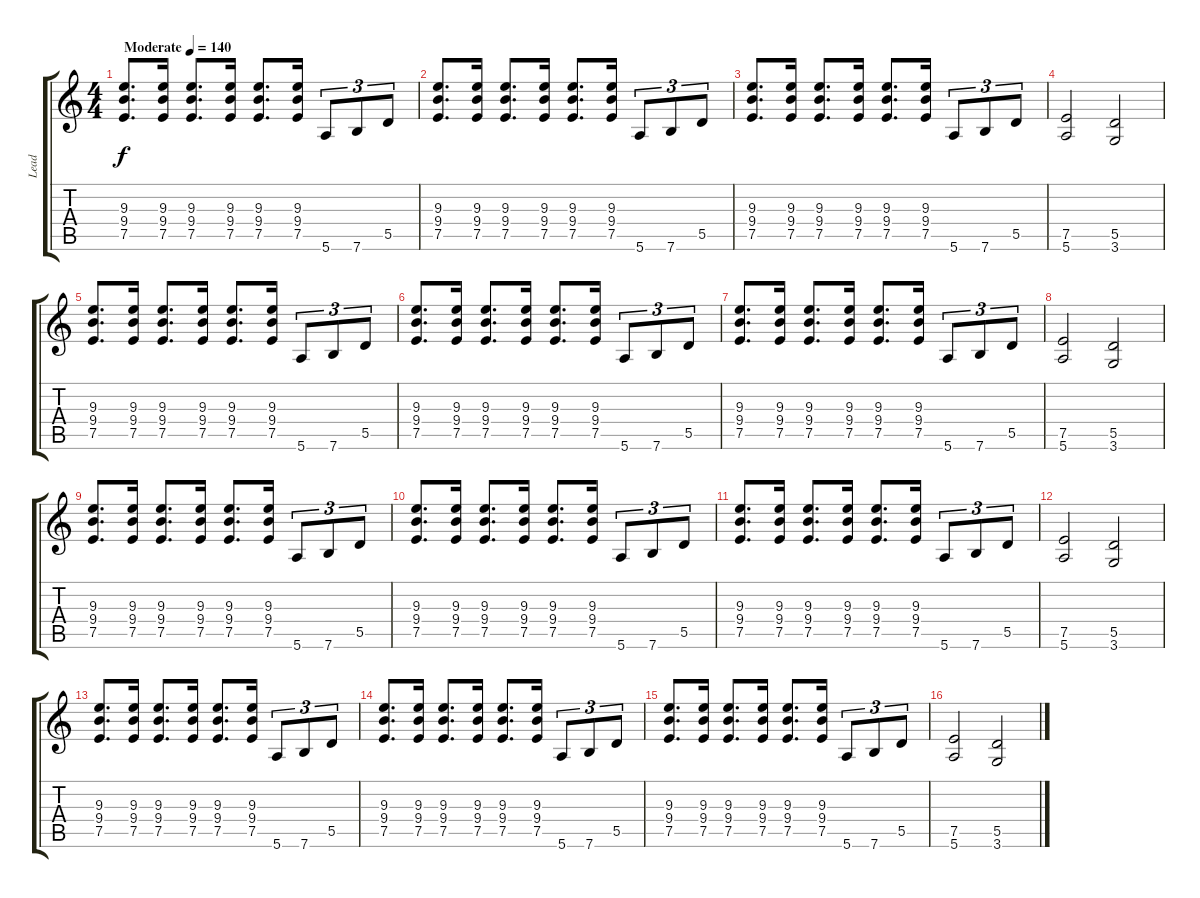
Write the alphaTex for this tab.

\track ("Lead" "Lead") {instrument overdrivenguitar}
\staff {score tabs}
\tuning (E4 B3 G3 D3 A2 E2) {hide}
\ts (4 4)
\tempo (140 "Moderate")
\clef g2
\ks c
(9.3 9.4 7.5).8{d dy f instrument overdrivenguitar} (9.3 9.4 7.5).16 (9.3 9.4 7.5).8{d} (9.3 9.4 7.5).16 (9.3 9.4 7.5).8{d} (9.3 9.4 7.5).16 5.6.8{tu (3 2)} 7.6.8{tu (3 2)} 5.5.8{tu (3 2)} |
(9.3 9.4 7.5).8{d} (9.3 9.4 7.5).16 (9.3 9.4 7.5).8{d} (9.3 9.4 7.5).16 (9.3 9.4 7.5).8{d} (9.3 9.4 7.5).16 5.6.8{tu (3 2)} 7.6.8{tu (3 2)} 5.5.8{tu (3 2)} |
(9.3 9.4 7.5).8{d} (9.3 9.4 7.5).16 (9.3 9.4 7.5).8{d} (9.3 9.4 7.5).16 (9.3 9.4 7.5).8{d} (9.3 9.4 7.5).16 5.6.8{tu (3 2)} 7.6.8{tu (3 2)} 5.5.8{tu (3 2)} |
(7.5 5.6).2 (5.5 3.6).2 |
(9.3 9.4 7.5).8{d} (9.3 9.4 7.5).16 (9.3 9.4 7.5).8{d} (9.3 9.4 7.5).16 (9.3 9.4 7.5).8{d} (9.3 9.4 7.5).16 5.6.8{tu (3 2)} 7.6.8{tu (3 2)} 5.5.8{tu (3 2)} |
(9.3 9.4 7.5).8{d} (9.3 9.4 7.5).16 (9.3 9.4 7.5).8{d} (9.3 9.4 7.5).16 (9.3 9.4 7.5).8{d} (9.3 9.4 7.5).16 5.6.8{tu (3 2)} 7.6.8{tu (3 2)} 5.5.8{tu (3 2)} |
(9.3 9.4 7.5).8{d} (9.3 9.4 7.5).16 (9.3 9.4 7.5).8{d} (9.3 9.4 7.5).16 (9.3 9.4 7.5).8{d} (9.3 9.4 7.5).16 5.6.8{tu (3 2)} 7.6.8{tu (3 2)} 5.5.8{tu (3 2)} |
(7.5 5.6).2 (5.5 3.6).2 |
(9.3 9.4 7.5).8{d} (9.3 9.4 7.5).16 (9.3 9.4 7.5).8{d} (9.3 9.4 7.5).16 (9.3 9.4 7.5).8{d} (9.3 9.4 7.5).16 5.6.8{tu (3 2)} 7.6.8{tu (3 2)} 5.5.8{tu (3 2)} |
(9.3 9.4 7.5).8{d} (9.3 9.4 7.5).16 (9.3 9.4 7.5).8{d} (9.3 9.4 7.5).16 (9.3 9.4 7.5).8{d} (9.3 9.4 7.5).16 5.6.8{tu (3 2)} 7.6.8{tu (3 2)} 5.5.8{tu (3 2)} |
(9.3 9.4 7.5).8{d} (9.3 9.4 7.5).16 (9.3 9.4 7.5).8{d} (9.3 9.4 7.5).16 (9.3 9.4 7.5).8{d} (9.3 9.4 7.5).16 5.6.8{tu (3 2)} 7.6.8{tu (3 2)} 5.5.8{tu (3 2)} |
(7.5 5.6).2 (5.5 3.6).2 |
(9.3 9.4 7.5).8{d} (9.3 9.4 7.5).16 (9.3 9.4 7.5).8{d} (9.3 9.4 7.5).16 (9.3 9.4 7.5).8{d} (9.3 9.4 7.5).16 5.6.8{tu (3 2)} 7.6.8{tu (3 2)} 5.5.8{tu (3 2)} |
(9.3 9.4 7.5).8{d} (9.3 9.4 7.5).16 (9.3 9.4 7.5).8{d} (9.3 9.4 7.5).16 (9.3 9.4 7.5).8{d} (9.3 9.4 7.5).16 5.6.8{tu (3 2)} 7.6.8{tu (3 2)} 5.5.8{tu (3 2)} |
(9.3 9.4 7.5).8{d} (9.3 9.4 7.5).16 (9.3 9.4 7.5).8{d} (9.3 9.4 7.5).16 (9.3 9.4 7.5).8{d} (9.3 9.4 7.5).16 5.6.8{tu (3 2)} 7.6.8{tu (3 2)} 5.5.8{tu (3 2)} |
(7.5 5.6).2 (5.5 3.6).2
